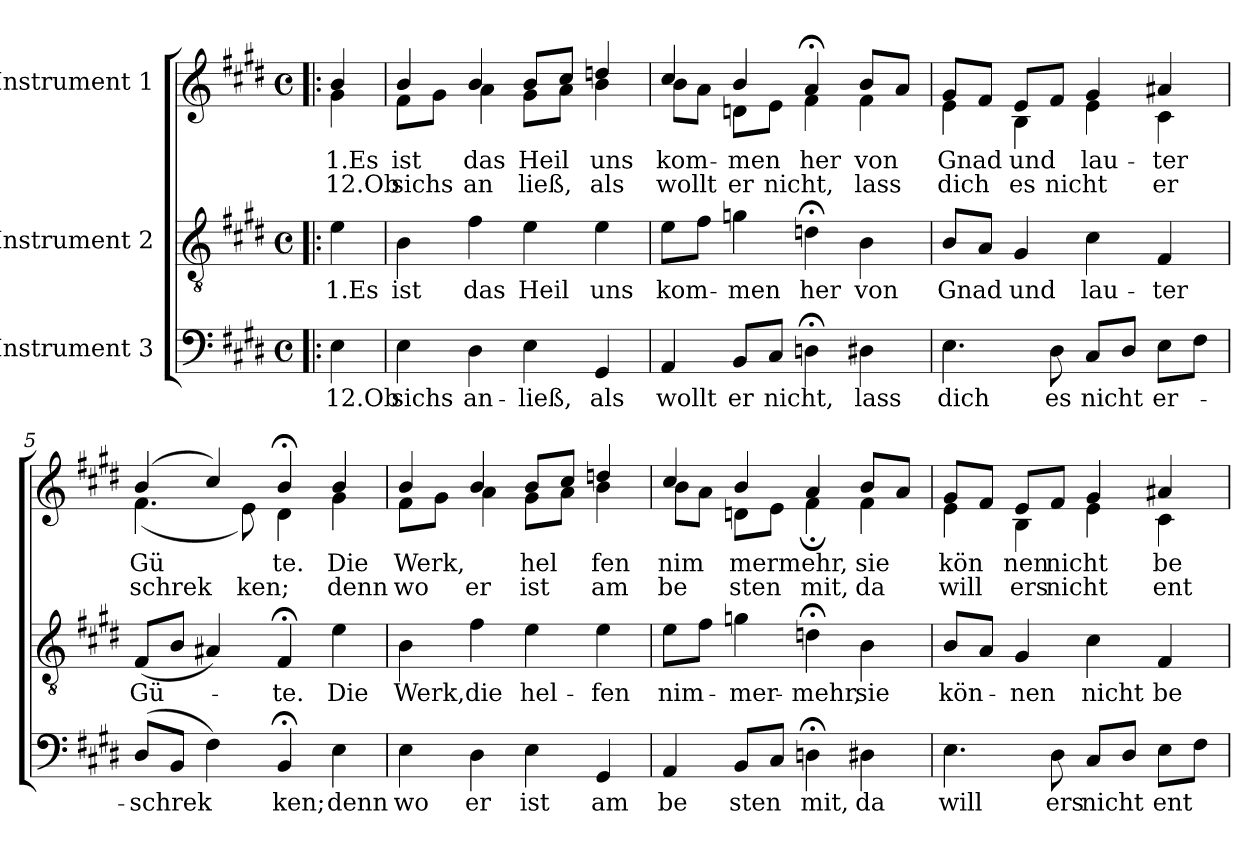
**kern	**text	**kern	**text	**kern	**text	**text
*part3	*part3	*part2	*part2	*part1	*part1	*part1
*staff3	*staff3	*staff2	*staff2	*staff1	*staff1	*staff1
*I"Instrument 3	*	*I"Instrument 2	*	*I"Instrument 1	*	*
!!LO:PB:g=z
*stria5	*	*stria5	*	*stria5	*	*
*clefF4	*	*clefGv2	*	*clefG2	*	*
*k[f#c#g#d#]	*	*k[f#c#g#d#]	*	*k[f#c#g#d#]	*	*
*E:	*	*E:	*	*E:	*	*
*M4/4	*	*M4/4	*	*M4/4	*	*
*met(c)	*	*met(c)	*	*met(c)	*	*
=1!|:	=1!|:	=1!|:	=1!|:	=1!|:	=1!|:	=1!|:
!	!LO:LY:b:rj	!	!LO:LY:b:rj	!	!LO:LY:b:rj	!LO:LY:b:rj
*	*	*	*	*^	*	*
4E\	12.Ob	4e\	1.Es	4b/	4g#\	1.Es	12.Ob
=2	=2	=2	=2	=2	=2	=2	=2
!	!LO:LY:b:cj	!	!LO:LY:b:cj	!	!	!LO:LY:b	!LO:LY:b
4E\	sichs	4B\	ist	4b/	8f#\L	ist	sichs
.	.	.	.	.	8g#\J	.	.
!	!LO:LY:b:cj	!	!LO:LY:b:cj	!	!	!LO:LY:b	!LO:LY:b
4D#\	an-	4f#\	das	4b/	4a\	das	an
!	!LO:LY:b:cj	!	!LO:LY:b:cj	!	!	!LO:LY:b	!LO:LY:b
4E\	-ließ,	4e\	Heil	8b/L	8g#\L	Heil	ließ,
.	.	.	.	8cc#/J	8a\J	.	.
!	!LO:LY:b:cj	!	!LO:LY:b:cj	!	!	!LO:LY:b:cj	!LO:LY:b:cj
4GG#/	als	4e\	uns	4ddn/	4b\	uns	als
=3	=3	=3	=3	=3	=3	=3	=3
!	!LO:LY:b:cj	!	!LO:LY:b	!	!	!LO:LY:b	!LO:LY:b
4AA/	wollt	8e\L	kom-	4cc#/	8b\L	kom-	-wollt
.	.	8f#\J	.	.	8a\J	.	.
!	!LO:LY:b:cj	!	!LO:LY:b:cj	!	!	!LO:LY:b	!LO:LY:b:cj
8BB/L	er	4gn\	-men	4b/	8dn\L	men	er
!	!LO:LY:b	!	!	!	!	!	!LO:LY:b
8C#/J	nicht,	.	.	.	8e\J	.	nicht,
!	!	!	!LO:LY:b:cj	!	!	!LO:LY:b:cj	!
4Dn;<\	.	4dn;<\	her	4a;<;/	4f#\	her	.
!	!LO:LY:b:cj	!	!LO:LY:b:cj	!	!	!LO:LY:b:cj	!LO:LY:b:cj
4D#X\	lass	4B\	von	8b/L	4f#\	von	lass
.	.	.	.	8a/J	.	.	.
=4	=4	=4	=4	=4	=4	=4	=4
!	!LO:LY:b:cj	!	!LO:LY:b	!	!	!LO:LY:b:cj	!LO:LY:b:cj
4.E\	dich	8B/L	Gnad	8g#/L	4e\	Gnad	dich
.	.	8A/J	.	8f#/J	.	.	.
!	!	!	!LO:LY:b:cj	!	!	!LO:LY:b:cj	!LO:LY:b:cj
.	.	4G#/	und	8e/L	4B\	und	es
!	!LO:LY:b:cj	!	!	!	!	!	!LO:LY:b
8D#\	es	.	.	8f#/J	.	.	nicht
!	!LO:LY:b	!	!LO:LY:b:cj	!	!	!LO:LY:b:cj	!
8C#/L	nicht	4c#\	lau-	4g#/	4e\	lau-	.
8D#/J	.	.	.	.	.	.	.
!	!LO:LY:b:cj	!	!LO:LY:b:cj	!	!	!LO:LY:b:cj	!LO:LY:b:cj
8E\L	er-	4F#/	-ter	4a#X/	4c#\	-ter	er
8F#\J	.	.	.	.	.	.	.
!!LO:LB:g=z	!!
=5	=5	=5	=5	=5	=5	=5	=5
!	!LO:LY:b	!	!LO:LY:b	!	!	!LO:LY:b	!LO:LY:b
(>8D#/L	-schrek	(<8F#/L	Gü-	(>4b/	(<4.f#\	Gü	schrek
8BB/J	.	8B/J	.	.	.	.	.
4F#\)	.	4A#X/)	.	4cc#/)	.	.	.
!	!	!	!	!	!	!	!LO:LY:b
.	.	.	.	.	8e\)	.	ken;
!	!LO:LY:b:cj	!	!LO:LY:b:cj	!	!	!LO:LY:b:cj	!
4BB;</	ken;	4F#;</	-te.	4b;<;/	4d#\	te.	.
!	!LO:LY:b:cj	!	!LO:LY:b:cj	!	!	!LO:LY:b:cj	!LO:LY:b:cj
4E\	denn	4e\	Die	4b/	4g#\	Die	denn
=6	=6	=6	=6	=6	=6	=6	=6
!	!LO:LY:b:cj	!	!LO:LY:b:cj	!	!	!LO:LY:b	!LO:LY:b
4E\	wo	4B\	Werk,	4b/	8f#\L	Werk,	wo
.	.	.	.	.	8g#\J	.	.
!	!LO:LY:b:cj	!	!LO:LY:b:cj	!	!	!LO:LY:b	!
!	!	!	!	!	!	!	!LO:LY:b:cj
4D#\	er	4f#\	die	4b/	4a\	.	er
!	!LO:LY:b:cj	!	!LO:LY:b:cj	!	!	!LO:LY:b	!LO:LY:b
4E\	ist	4e\	hel-	8b/L	8g#\L	hel	ist
.	.	.	.	8cc#/J	8a\J	.	.
!	!LO:LY:b:cj	!	!LO:LY:b:cj	!	!	!LO:LY:b:cj	!LO:LY:b:cj
4GG#/	am	4e\	-fen	4ddn/	4b\	fen	am
=7	=7	=7	=7	=7	=7	=7	=7
!	!LO:LY:b:cj	!	!LO:LY:b	!	!	!LO:LY:b	!LO:LY:b:cj
4AA/	be	8e\L	nim-	4cc#/	8b\L	nim	be
.	.	8f#\J	.	.	8a\J	.	.
!	!LO:LY:b	!	!LO:LY:b:cj	!	!	!LO:LY:b	!LO:LY:b
8BB/L	sten	4gn\	-mer-	4b/	8dn\L	mermehr,	sten
8C#/J	.	.	.	.	8e\J	.	.
!	!LO:LY:b:cj	!	!LO:LY:b:cj	!	!	!	!LO:LY:b:cj
4Dn;<\	mit,	4dn;<\	-mehr,	4a/	4f#;<;\	.	mit,
!	!LO:LY:b:cj	!	!LO:LY:b:cj	!	!	!LO:LY:b:cj	!LO:LY:b:cj
4D#X\	da	4B\	sie	8b/L	4f#\	sie	da
.	.	.	.	8a/J	.	.	.
=8	=8	=8	=8	=8	=8	=8	=8
!	!LO:LY:b:cj	!	!LO:LY:b	!	!	!LO:LY:b:cj	!LO:LY:b:cj
4.E\	will	8B/L	kön-	8g#/L	4e\	kön	will
.	.	8A/J	.	8f#/J	.	.	.
!	!	!	!LO:LY:b:cj	!	!	!LO:LY:b:cj	!LO:LY:b:cj
.	.	4G#/	-nen	8e/L	4B\	nen	ers
!	!LO:LY:b:cj	!	!	!	!	!LO:LY:b	!LO:LY:b
8D#\	ers	.	.	8f#/J	.	nicht	nicht
!	!LO:LY:b	!	!LO:LY:b:cj	!	!	!	!
8C#/L	nicht	4c#\	nicht	4g#/	4e\	.	.
8D#/J	.	.	.	.	.	.	.
!	!LO:LY:b	!	!LO:LY:b:cj	!	!	!LO:LY:b:cj	!LO:LY:b:cj
8E\L	ent	4F#/	be-	4a#X/	4c#\	be	ent
8F#\J	.	.	.	.	.	.	.
*	*	*	*	*v	*v	*	*
=	=	=	=	=	=	=
*-	*-	*-	*-	*-	*-	*-
